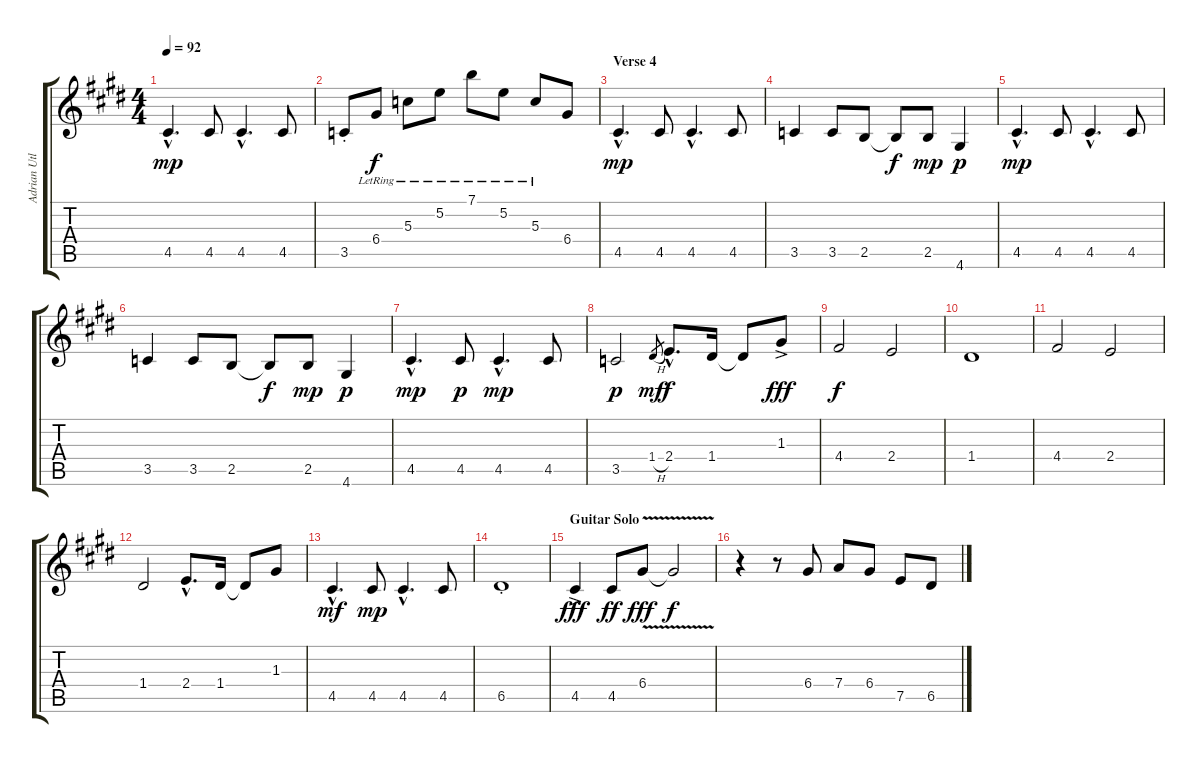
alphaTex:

\track ("Adrian Utley Gtr" "Adrian Utl") {instrument electricguitarclean}
\staff {score tabs}
\tuning (E4 B3 G3 D3 A2 E2) {hide}
\ts (4 4)
\tempo 92
\clef g2
\ks e
4.5{hac}.4{d dy mp} 4.5.8 4.5{hac}.4{d} 4.5.8 |
3.5{st}.8 6.4{lr}.8{dy f} 5.3{lr}.8 5.2{lr}.8 7.1{lr}.8 5.2{lr}.8 5.3{lr}.8 6.4.8 |
\section ("" "Verse 4")
4.5{hac}.4{d dy mp} 4.5.8 4.5{hac}.4{d} 4.5.8 |
3.5.4 3.5.8 2.5.8 2.5{t}.8{dy f} 2.5.8{dy mp} 4.6.4{dy p} |
4.5{hac}.4{d dy mp} 4.5.8 4.5{hac}.4{d} 4.5.8 |
3.5.4 3.5.8 2.5.8 2.5{t}.8{dy f} 2.5.8{dy mp} 4.6.4{dy p} |
4.5{hac}.4{d dy mp} 4.5.8{dy p} 4.5{hac}.4{d dy mp} 4.5.8 |
3.5.2{dy p} 1.4{h}.8{gr dy mf} 2.4{hac}.8{d dy f} 1.4.16 1.4{t}.8 1.3{ac}.8{dy fff} |
4.4.2{dy f} 2.4.2 |
1.4.1 |
4.4.2 2.4.2 |
1.4.2 2.4{hac}.8{d} 1.4.16 1.4{t}.8 1.3.8 |
4.5{hac}.4{d dy mf} 4.5.8{dy mp} 4.5{hac}.4{d} 4.5.8 |
6.5{st}.1 |
\section ("" "Guitar Solo")
4.5{ac}.4{dy fff} 4.5.8{dy ff} 6.4{v}.8{dy fff} 6.4{t}.2{dy f} |
r.4 r.8 6.4.8 7.4.8 6.4.8 7.5.8 6.5.8
